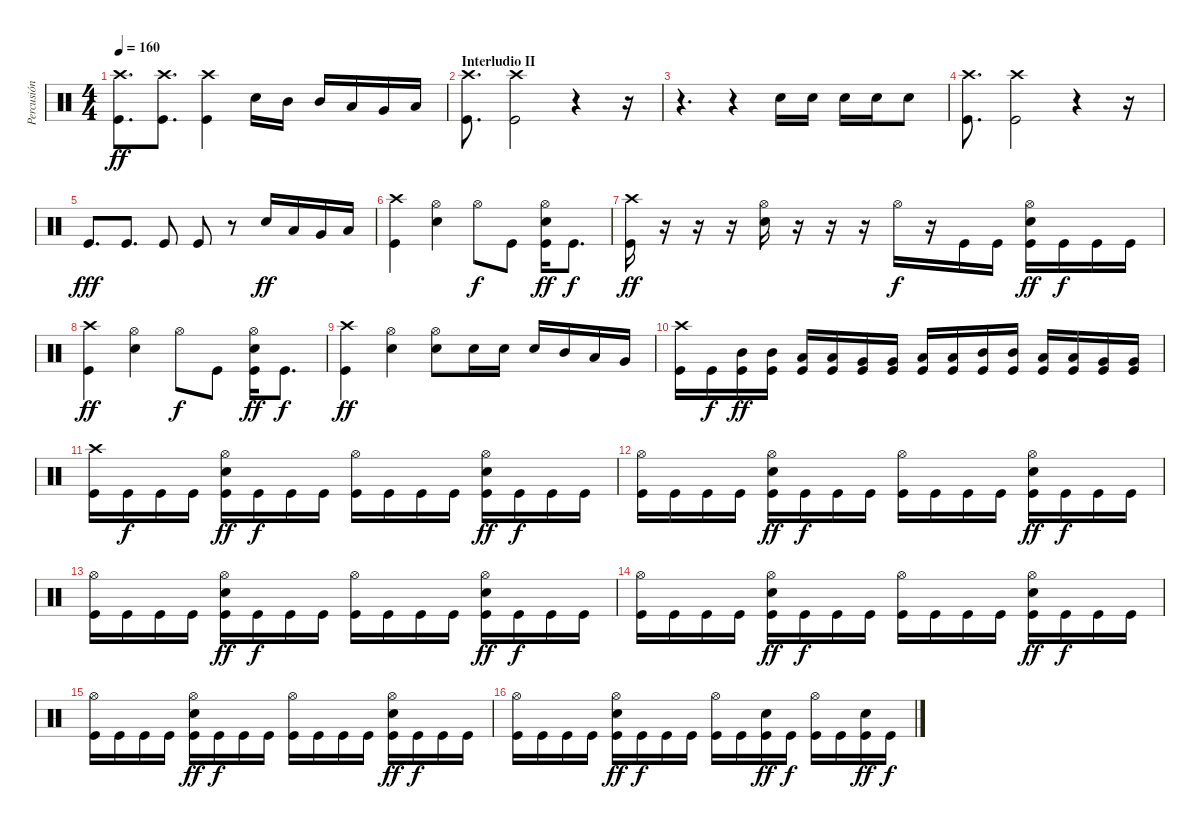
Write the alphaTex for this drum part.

\track ("Percusión" "Percusión") {instrument percussion}
\staff {score}
\articulation defaults
\ts (4 4)
\tempo 160
\clef neutral
\ks c
("Kick (hit)" "Crash high (hit)").8{d dy ff} ("Kick (hit)" "Crash high (hit)").8{d} ("Kick (hit)" "Crash high (hit)").4 "Electric Snare (hit)".16 "Mid Tom (hit)".16 "Mid Tom (hit)".16 "Low Tom (hit)".16 "Very Low Tom (hit)".16 "Low Floor Tom (hit)".16 |
\section ("" "Interludio II")
("Kick (hit)" "Crash high (hit)").8{d} ("Kick (hit)" "Crash high (hit)").2 r.4 r.16 |
r.4{d} r.4 "Electric Snare (hit)".16 "Electric Snare (hit)".16 "Electric Snare (hit)".16 "Electric Snare (hit)".16 "Electric Snare (hit)".8 |
("Kick (hit)" "Crash high (hit)").8{d} ("Kick (hit)" "Crash high (hit)").2 r.4 r.16 |
"Kick (hit)".8{d dy fff} "Kick (hit)".8{d} "Kick (hit)".8 "Kick (hit)".8 r.8 "Electric Snare (hit)".16{dy ff} "Low Tom (hit)".16 "Very Low Tom (hit)".16 "Low Floor Tom (hit)".16 |
("Kick (hit)" "Crash high (hit)").4 ("Electric Snare (hit)" "Hi-Hat (open)").4 "Hi-Hat (open)".8{dy f} "Kick (hit)".8 ("Kick (hit)" "Electric Snare (hit)" "Hi-Hat (open)").16{dy ff} "Kick (hit)".8{d dy f} |
("Kick (hit)" "Crash high (hit)").16{dy ff} r.16 r.16 r.16 ("Electric Snare (hit)" "Hi-Hat (open)").16 r.16 r.16 r.16 "Hi-Hat (open)".16{dy f} r.16 "Kick (hit)".16 "Kick (hit)".16 ("Kick (hit)" "Electric Snare (hit)" "Hi-Hat (open)").16{dy ff} "Kick (hit)".16{dy f} "Kick (hit)".16 "Kick (hit)".16 |
("Kick (hit)" "Crash high (hit)").4{dy ff} ("Electric Snare (hit)" "Hi-Hat (open)").4 "Hi-Hat (open)".8{dy f} "Kick (hit)".8 ("Kick (hit)" "Electric Snare (hit)" "Hi-Hat (open)").16{dy ff} "Kick (hit)".8{d dy f} |
("Kick (hit)" "Crash high (hit)").4{dy ff} ("Electric Snare (hit)" "Hi-Hat (open)").4 ("Electric Snare (hit)" "Hi-Hat (open)").8 "Electric Snare (hit)".16 "Electric Snare (hit)".16 "Electric Snare (hit)".16 "Mid Tom (hit)".16 "Low Tom (hit)".16 "Very Low Tom (hit)".16 |
("Kick (hit)" "Crash high (hit)").16 "Kick (hit)".16{dy f} ("Kick (hit)" "Mid Tom (hit)").16{dy ff} ("Kick (hit)" "Mid Tom (hit)").16 ("Kick (hit)" "Low Tom (hit)").16 ("Kick (hit)" "Low Tom (hit)").16 ("Kick (hit)" "Very Low Tom (hit)").16 ("Kick (hit)" "Very Low Tom (hit)").16 ("Kick (hit)" "Low Floor Tom (hit)").16 ("Kick (hit)" "Low Floor Tom (hit)").16 ("Kick (hit)" "Mid Tom (hit)").16 ("Kick (hit)" "Mid Tom (hit)").16 ("Kick (hit)" "Low Tom (hit)").16 ("Kick (hit)" "Low Tom (hit)").16 ("Kick (hit)" "Very Low Tom (hit)").16 ("Kick (hit)" "Very Low Tom (hit)").16 |
("Kick (hit)" "Crash high (hit)").16 "Kick (hit)".16{dy f} "Kick (hit)".16 "Kick (hit)".16 ("Kick (hit)" "Electric Snare (hit)" "Hi-Hat (open)").16{dy ff} "Kick (hit)".16{dy f} "Kick (hit)".16 "Kick (hit)".16 ("Kick (hit)" "Hi-Hat (open)").16 "Kick (hit)".16 "Kick (hit)".16 "Kick (hit)".16 ("Kick (hit)" "Electric Snare (hit)" "Hi-Hat (open)").16{dy ff} "Kick (hit)".16{dy f} "Kick (hit)".16 "Kick (hit)".16 |
("Kick (hit)" "Hi-Hat (open)").16 "Kick (hit)".16 "Kick (hit)".16 "Kick (hit)".16 ("Kick (hit)" "Electric Snare (hit)" "Hi-Hat (open)").16{dy ff} "Kick (hit)".16{dy f} "Kick (hit)".16 "Kick (hit)".16 ("Kick (hit)" "Hi-Hat (open)").16 "Kick (hit)".16 "Kick (hit)".16 "Kick (hit)".16 ("Kick (hit)" "Electric Snare (hit)" "Hi-Hat (open)").16{dy ff} "Kick (hit)".16{dy f} "Kick (hit)".16 "Kick (hit)".16 |
("Kick (hit)" "Hi-Hat (open)").16 "Kick (hit)".16 "Kick (hit)".16 "Kick (hit)".16 ("Kick (hit)" "Electric Snare (hit)" "Hi-Hat (open)").16{dy ff} "Kick (hit)".16{dy f} "Kick (hit)".16 "Kick (hit)".16 ("Kick (hit)" "Hi-Hat (open)").16 "Kick (hit)".16 "Kick (hit)".16 "Kick (hit)".16 ("Kick (hit)" "Electric Snare (hit)" "Hi-Hat (open)").16{dy ff} "Kick (hit)".16{dy f} "Kick (hit)".16 "Kick (hit)".16 |
("Kick (hit)" "Hi-Hat (open)").16 "Kick (hit)".16 "Kick (hit)".16 "Kick (hit)".16 ("Kick (hit)" "Electric Snare (hit)" "Hi-Hat (open)").16{dy ff} "Kick (hit)".16{dy f} "Kick (hit)".16 "Kick (hit)".16 ("Kick (hit)" "Hi-Hat (open)").16 "Kick (hit)".16 "Kick (hit)".16 "Kick (hit)".16 ("Kick (hit)" "Electric Snare (hit)" "Hi-Hat (open)").16{dy ff} "Kick (hit)".16{dy f} "Kick (hit)".16 "Kick (hit)".16 |
("Kick (hit)" "Hi-Hat (open)").16 "Kick (hit)".16 "Kick (hit)".16 "Kick (hit)".16 ("Kick (hit)" "Electric Snare (hit)" "Hi-Hat (open)").16{dy ff} "Kick (hit)".16{dy f} "Kick (hit)".16 "Kick (hit)".16 ("Kick (hit)" "Hi-Hat (open)").16 "Kick (hit)".16 "Kick (hit)".16 "Kick (hit)".16 ("Kick (hit)" "Electric Snare (hit)" "Hi-Hat (open)").16{dy ff} "Kick (hit)".16{dy f} "Kick (hit)".16 "Kick (hit)".16 |
("Kick (hit)" "Hi-Hat (open)").16 "Kick (hit)".16 "Kick (hit)".16 "Kick (hit)".16 ("Kick (hit)" "Electric Snare (hit)" "Hi-Hat (open)").16{dy ff} "Kick (hit)".16{dy f} "Kick (hit)".16 "Kick (hit)".16 ("Kick (hit)" "Hi-Hat (open)").16 "Kick (hit)".16 ("Kick (hit)" "Electric Snare (hit)").16{dy ff} "Kick (hit)".16{dy f} ("Kick (hit)" "Hi-Hat (open)").16 "Kick (hit)".16 ("Kick (hit)" "Electric Snare (hit)").16{dy ff} "Kick (hit)".16{dy f}
